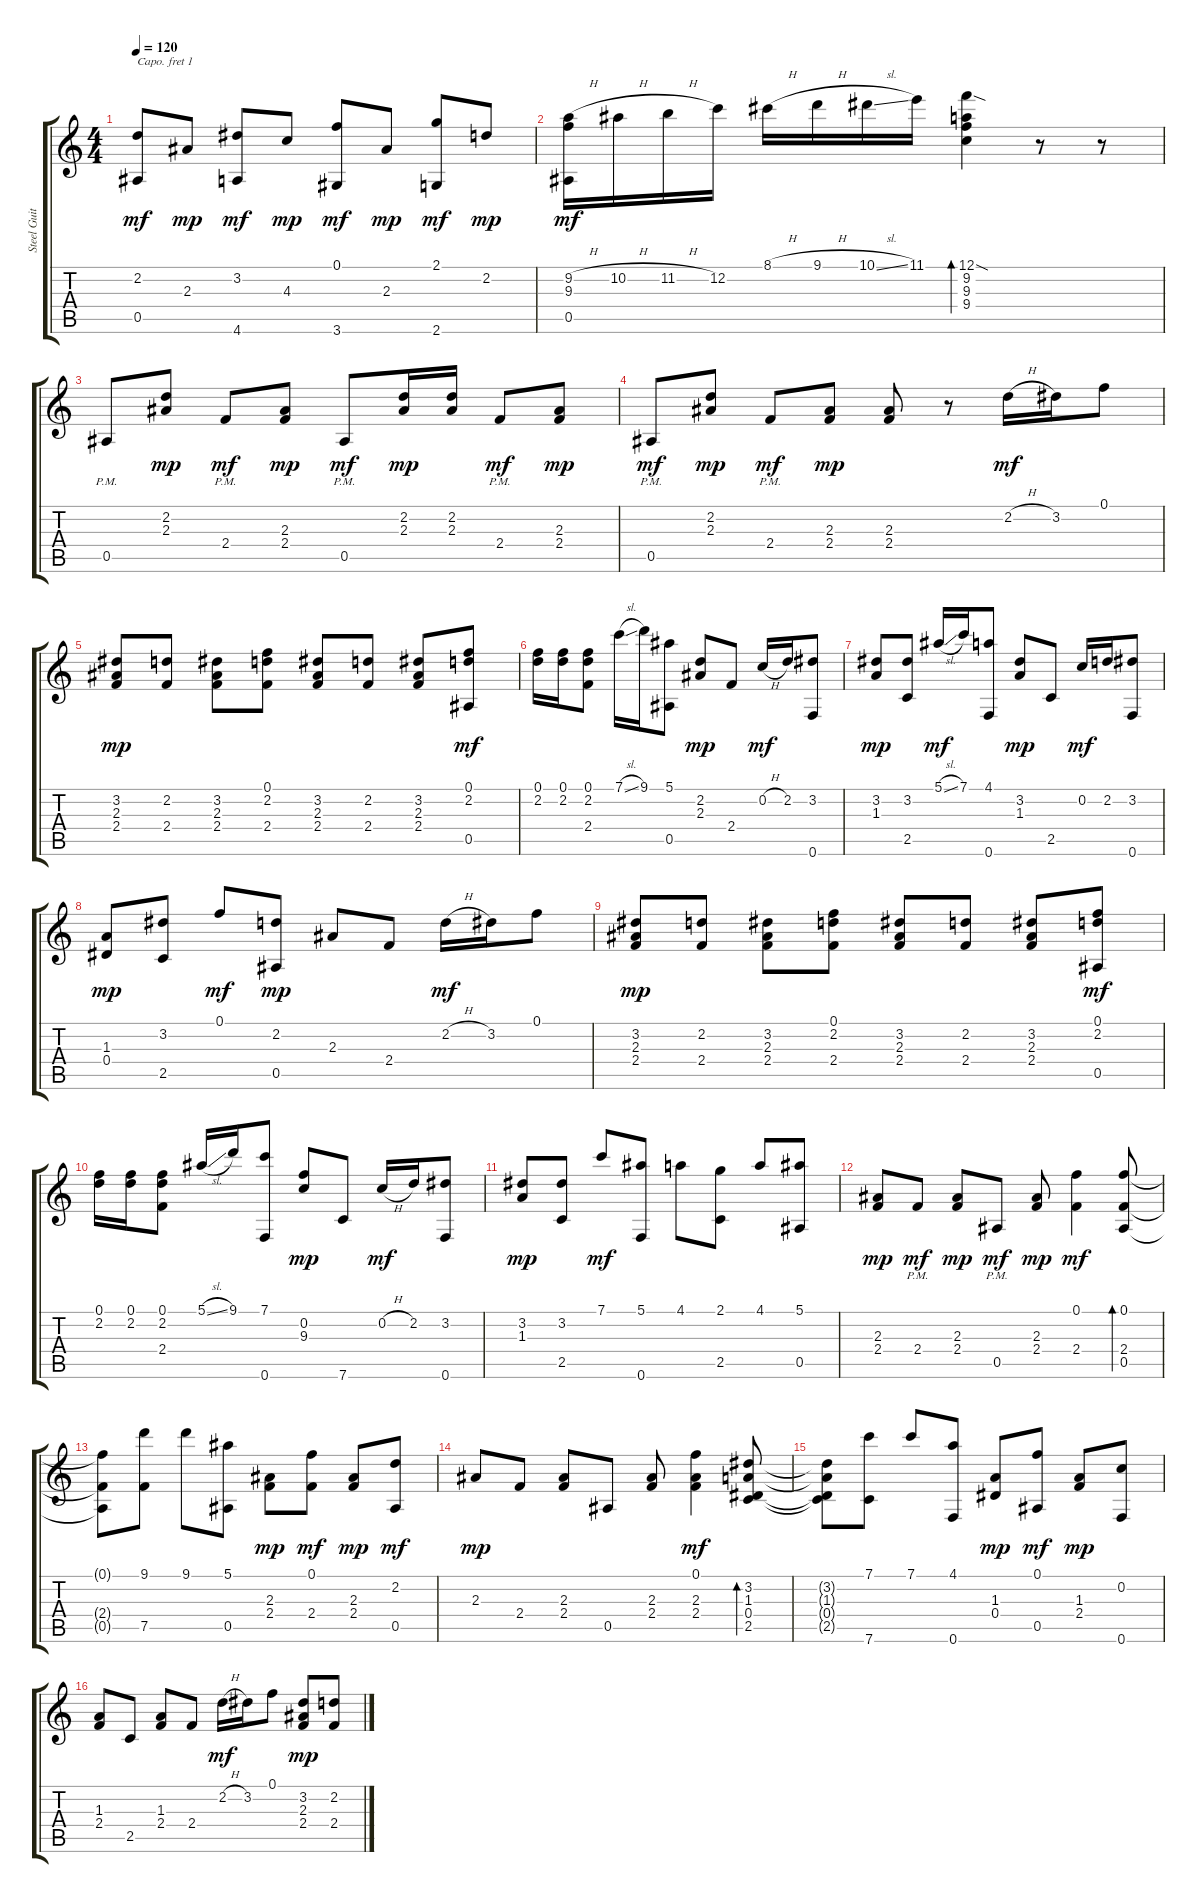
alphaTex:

\track ("Steel Guitar" "Steel Guit") {instrument acousticguitarsteel}
\staff {score tabs}
\capo 1
\tuning (E4 B3 G3 D3 A2 E2) {hide}
\ts (4 4)
\tempo 120
\clef g2
\ks c
(2.2 0.5).8{dy mf} 2.3.8{dy mp} (3.2 4.6).8{dy mf} 4.3.8{dy mp} (0.1 3.6).8{dy mf} 2.3.8{dy mp} (2.1 2.6).8{dy mf} 2.2.8{dy mp} |
(9.2{h} 9.3 0.5).16{dy mf} 10.2{h}.16 11.2{h}.16 12.2.16 8.1{h}.16 9.1{h}.16 10.1{sl}.16 11.1.16 (12.1{sod} 9.2 9.3 9.4).4{bd 480} r.8 r.8 |
0.5{pm}.8 (2.2 2.3).8{dy mp} 2.4{pm}.8{dy mf} (2.3 2.4).8{dy mp} 0.5{pm}.8{dy mf} (2.2 2.3).16{dy mp} (2.2 2.3).16 2.4{pm}.8{dy mf} (2.3 2.4).8{dy mp} |
0.5{pm}.8{dy mf} (2.2 2.3).8{dy mp} 2.4{pm}.8{dy mf} (2.3 2.4).8{dy mp} (2.3 2.4).8 r.8 2.2{h}.16{dy mf} 3.2.16 0.1.8 |
(3.2 2.3 2.4).8{dy mp} (2.2 2.4).8 (3.2 2.3 2.4).8 (0.1 2.2 2.4).8 (3.2 2.3 2.4).8 (2.2 2.4).8 (3.2 2.3 2.4).8 (0.1 2.2 0.5).8{dy mf} |
(0.1 2.2).16 (0.1 2.2).16 (0.1 2.2 2.4).8 7.1{sl}.16 9.1.16 (5.1 0.5).8 (2.2 2.3).8{dy mp} 2.4.8 0.2{h}.16{dy mf} 2.2.16 (3.2 0.6).8 |
(3.2 1.3).8{dy mp} (3.2 2.5).8 5.1{sl}.16{dy mf} 7.1.16 (4.1 0.6).8 (3.2 1.3).8{dy mp} 2.5.8 0.2.16{dy mf} 2.2.16 (3.2 0.6).8 |
(1.3 0.4).8{dy mp} (3.2 2.5).8 0.1.8{dy mf} (2.2 0.5).8{dy mp} 2.3.8 2.4.8 2.2{h}.16{dy mf} 3.2.16 0.1.8 |
(3.2 2.3 2.4).8{dy mp} (2.2 2.4).8 (3.2 2.3 2.4).8 (0.1 2.2 2.4).8 (3.2 2.3 2.4).8 (2.2 2.4).8 (3.2 2.3 2.4).8 (0.1 2.2 0.5).8{dy mf} |
(0.1 2.2).16 (0.1 2.2).16 (0.1 2.2 2.4).8 5.1{sl}.16 9.1.16 (7.1 0.6).8 (0.2 9.3).8{dy mp} 7.6.8 0.2{h}.16{dy mf} 2.2.16 (3.2 0.6).8 |
(3.2 1.3).8{dy mp} (3.2 2.5).8 7.1.8{dy mf} (5.1 0.6).8 4.1.8 (2.1 2.5).8 4.1.8 (5.1 0.5).8 |
(2.3 2.4).8{dy mp} 2.4{pm}.8{dy mf} (2.3 2.4).8{dy mp} 0.5{pm}.8{dy mf} (2.3 2.4).8{dy mp} (0.1 2.4).4{dy mf} (0.1 2.4 0.5).8{bd 120} |
(0.1{t} 2.4{t} 0.5{t}).8 (9.1 7.5).8 9.1.8 (5.1 0.5).8 (2.3 2.4).8{dy mp} (0.1 2.4).8{dy mf} (2.3 2.4).8{dy mp} (2.2 0.5).8{dy mf} |
2.3.8{dy mp} 2.4.8 (2.3 2.4).8 0.5.8 (2.3 2.4).8 (0.1 2.3 2.4).4{dy mf} (3.2 1.3 0.4 2.5).8{bd 120} |
(3.2{t} 1.3{t} 0.4{t} 2.5{t}).8 (7.1 7.6).8 7.1.8 (4.1 0.6).8 (1.3 0.4).8{dy mp} (0.1 0.5).8{dy mf} (1.3 2.4).8{dy mp} (0.2 0.6).8 |
(1.3 2.4).8 2.5.8 (1.3 2.4).8 2.4.8 2.2{h}.16{dy mf} 3.2.16 0.1.8 (3.2 2.3 2.4).8{dy mp} (2.2 2.4).8
